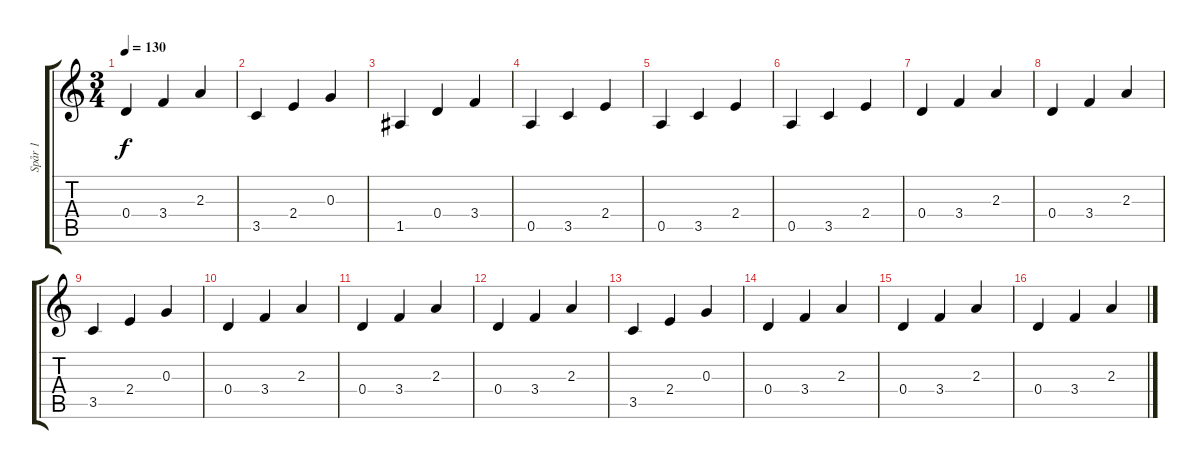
\track ("Spår 1" "Spår 1") {instrument acousticguitarnylon}
\staff {score tabs}
\tuning (E4 B3 G3 D3 A2 E2) {hide}
\ts (3 4)
\tempo 130
\clef g2
\ks c
0.4.4{dy f} 3.4.4 2.3.4 |
3.5.4 2.4.4 0.3.4 |
1.5.4 0.4.4 3.4.4 |
0.5.4 3.5.4 2.4.4 |
0.5.4 3.5.4 2.4.4 |
0.5.4 3.5.4 2.4.4 |
0.4.4 3.4.4 2.3.4 |
0.4.4 3.4.4 2.3.4 |
3.5.4 2.4.4 0.3.4 |
0.4.4 3.4.4 2.3.4 |
0.4.4 3.4.4 2.3.4 |
0.4.4 3.4.4 2.3.4 |
3.5.4 2.4.4 0.3.4 |
0.4.4 3.4.4 2.3.4 |
0.4.4 3.4.4 2.3.4 |
0.4.4 3.4.4 2.3.4
